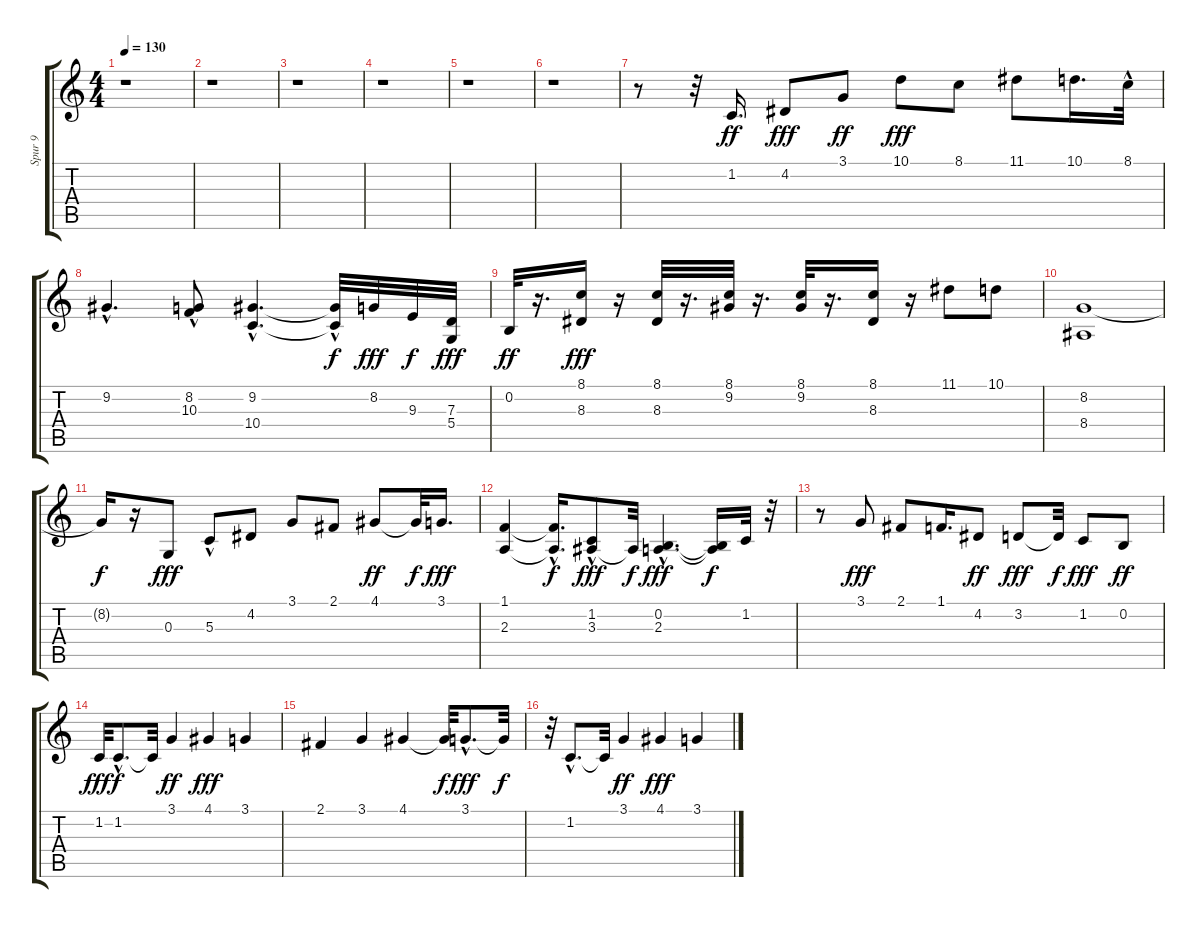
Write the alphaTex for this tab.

\track ("Spur 9" "Spur 9") {instrument accordion}
\staff {score tabs}
\tuning (E4 B3 G3 D3 A2 E2) {hide}
\ts (4 4)
\tempo 130
\clef g2
\ks c
r.1{dy f} |
r.1 |
r.1 |
r.1 |
r.1 |
r.1 |
r.8 r.32 1.2.16{d dy ff instrument accordion} 4.2.8{dy fff} 3.1.8{dy ff} 10.1.8{dy fff} 8.1.8 11.1.8 10.1.16{d} 8.1{hac}.32 |
9.2{hac}.4{d} (8.2{hac} 10.3).8 (9.2{hac} 10.4{hac}).4{d} (9.2{t} 10.4{hac t}).32{dy f} 8.2.32{dy fff} 9.3.32{dy f} (7.3 5.4).32{dy fff} |
0.2.32{dy ff} r.16{d} (8.1 8.3).16{dy fff} r.16 (8.1 8.3).32 r.16{d} (8.1 9.2).32 r.16{d} (8.1 9.2).32 r.16{d} (8.1 8.3).16 r.16 11.1.8 10.1.8 |
(8.2 8.4).1 |
8.2{t}.16{dy f} r.16 0.3.8{dy fff} 5.3{hac}.8 4.2.8 3.1.8 2.1.8 4.1.8{dy ff} 4.1{t}.32{dy f} 3.1.16{d dy fff} |
(1.1 2.3).4 (1.1{t} 2.3{hac t}).16{d dy f} (1.2{hac} 3.3).8{dy fff} 3.3{t}.32{dy f} (0.2{hac} 2.3{hac}).4{d dy fff} (0.2{t} 2.3{t}).16{dy f} 1.2.32 r.32 |
r.8 3.1.8{dy fff} 2.1.8 1.1.16{d} 4.2.8{dy ff} 3.2.8{dy fff} 3.2{t}.32{dy f} 1.2.8{dy fff} 0.2.8{dy ff} |
1.2.32{dy fff} 1.2{hac}.8{d dy f} 1.2{t}.32 3.1.4{dy ff} 4.1.4{dy fff} 3.1.4 |
2.1.4 3.1.4 4.1.4 4.1{t}.32{dy f} 3.1{hac}.8{d dy fff} 3.1{t}.32{dy f} |
r.32 1.2{hac}.8{d} 1.2{t}.32 3.1.4{dy ff} 4.1.4{dy fff} 3.1.4
